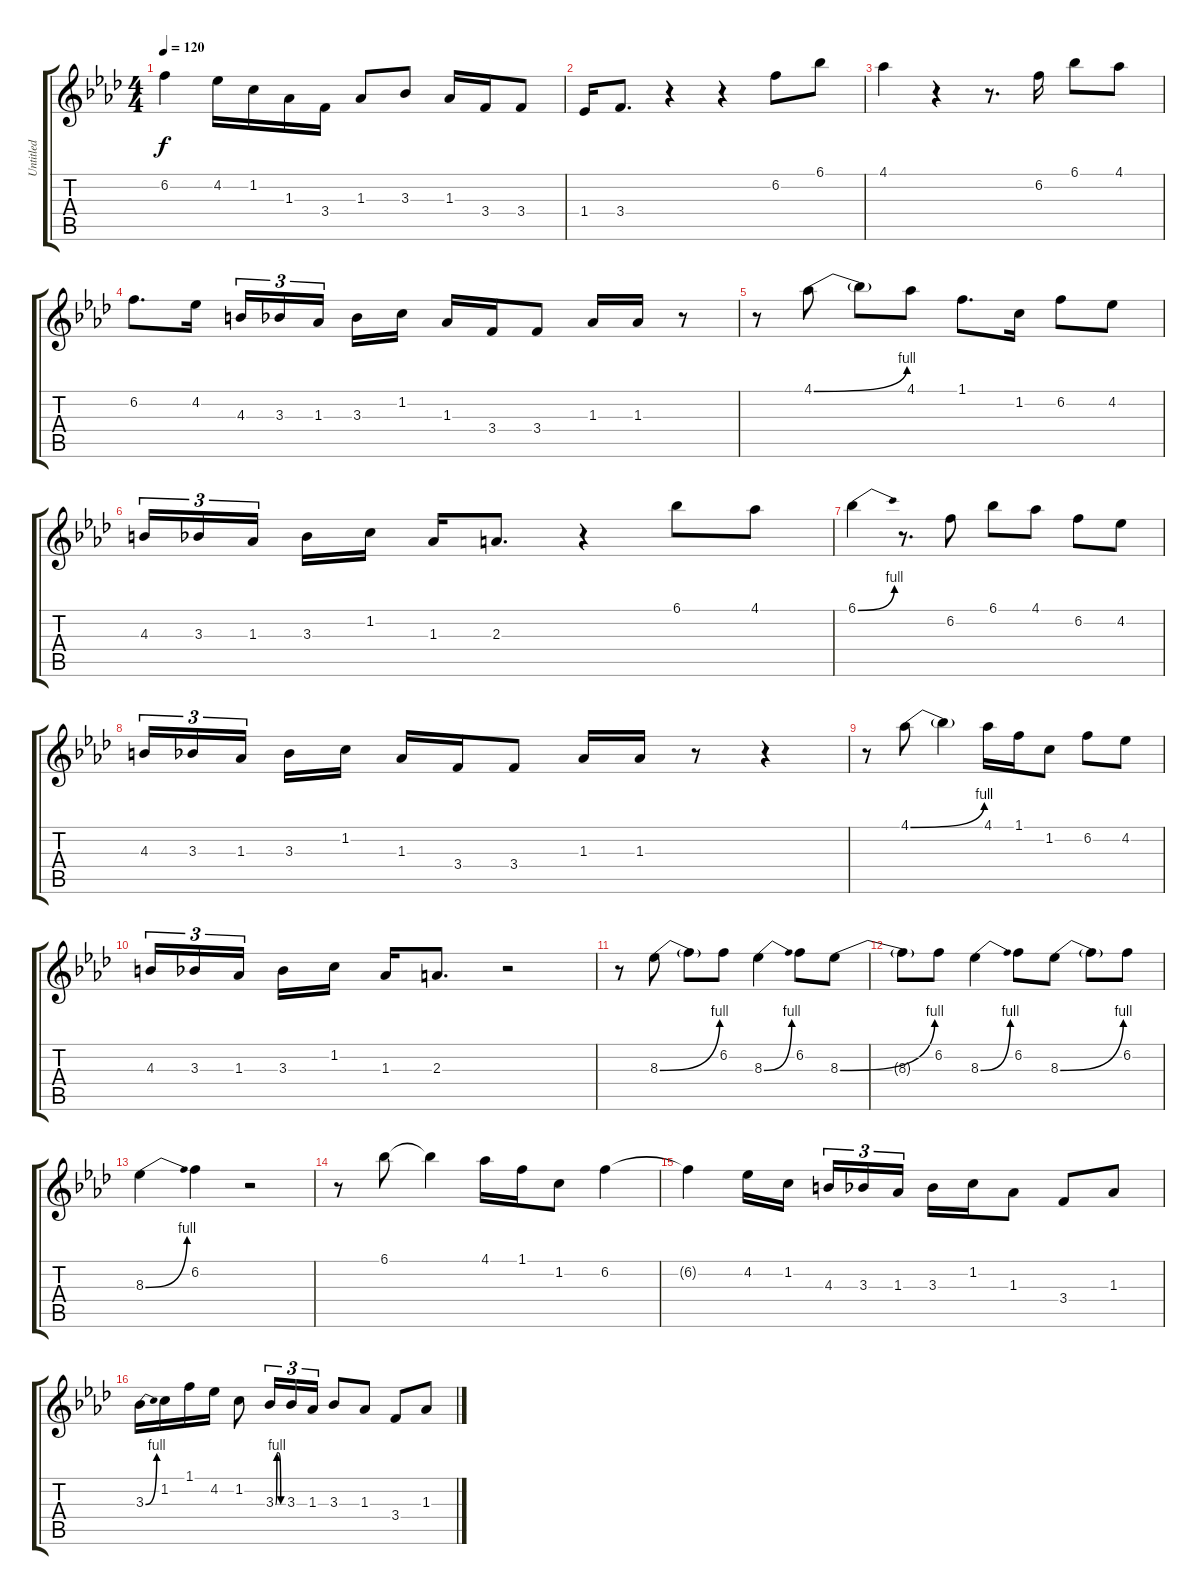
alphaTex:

\track ("Untitled" "Untitled") {instrument acousticguitarnylon}
\staff {score tabs}
\tuning (E4 B3 G3 D3 A2 E2) {hide}
\ts (4 4)
\tempo 120
\clef g2
\ks ab
6.2.4{dy f} 4.2.16 1.2.16 1.3.16 3.4.16 1.3.8 3.3.8 1.3.16 3.4.16 3.4.8 |
1.4.16 3.4.8{d} r.4 r.4 6.2.8 6.1.8 |
4.1.4 r.4 r.8{d} 6.2.16 6.1.8 4.1.8 |
6.2.8{d} 4.2.16 4.3.16{tu (3 2)} 3.3.16{tu (3 2)} 1.3.16{tu (3 2) beam splitsecondary} 3.3.16 1.2.16 1.3.16 3.4.16 3.4.8 1.3.16 1.3.16 r.8 |
r.8 4.1{be (bend 0 0 60 4)}.8 4.1{t}.8 4.1.8 1.1.8{d} 1.2.16 6.2.8 4.2.8 |
4.3.16{tu (3 2)} 3.3.16{tu (3 2)} 1.3.16{tu (3 2) beam splitsecondary} 3.3.16 1.2.16 1.3.16 2.3.8{d} r.4 6.1.8 4.1.8 |
6.1{be (bend 0 0 60 4)}.4 r.8{d} 6.2.8 6.1.8 4.1.8 6.2.8 4.2.8 |
4.3.16{tu (3 2)} 3.3.16{tu (3 2)} 1.3.16{tu (3 2) beam splitsecondary} 3.3.16 1.2.16 1.3.16 3.4.16 3.4.8 1.3.16 1.3.16 r.8 r.4 |
r.8 4.1{be (bend 0 0 60 4)}.8 4.1{t}.4 4.1.16 1.1.16 1.2.8 6.2.8 4.2.8 |
4.3.16{tu (3 2)} 3.3.16{tu (3 2)} 1.3.16{tu (3 2) beam splitsecondary} 3.3.16 1.2.16 1.3.16 2.3.8{d} r.2 |
r.8 8.3{be (bend 0 0 60 4)}.8 8.3{t}.8 6.2.8 8.3{be (bend 0 0 60 4)}.4 6.2.8 8.3{be (bend 0 0 60 4)}.8 |
8.3{t}.8 6.2.8 8.3{be (bend 0 0 60 4)}.4 6.2.8 8.3{be (bend 0 0 60 4)}.8 8.3{t}.8 6.2.8 |
8.3{be (bend 0 0 60 4)}.4 6.2.4 r.2 |
r.8 6.1.8 6.1{t}.4 4.1.16 1.1.16 1.2.8 6.2.4 |
6.2{t}.4 4.2.16 1.2.16{beam splitsecondary} 4.3.16{tu (3 2)} 3.3.16{tu (3 2)} 1.3.16{tu (3 2)} 3.3.16 1.2.16 1.3.8 3.4.8 1.3.8 |
3.3{be (bend 0 0 60 4)}.16 1.2.16 1.1.16 4.2.16 1.2.8 3.3{be (custom 0 0 10 4 25 4 40 0 60 0)}.16{tu (3 2)} 3.3.16{tu (3 2)} 1.3.16{tu (3 2)} 3.3.8 1.3.8 3.4.8 1.3.8
